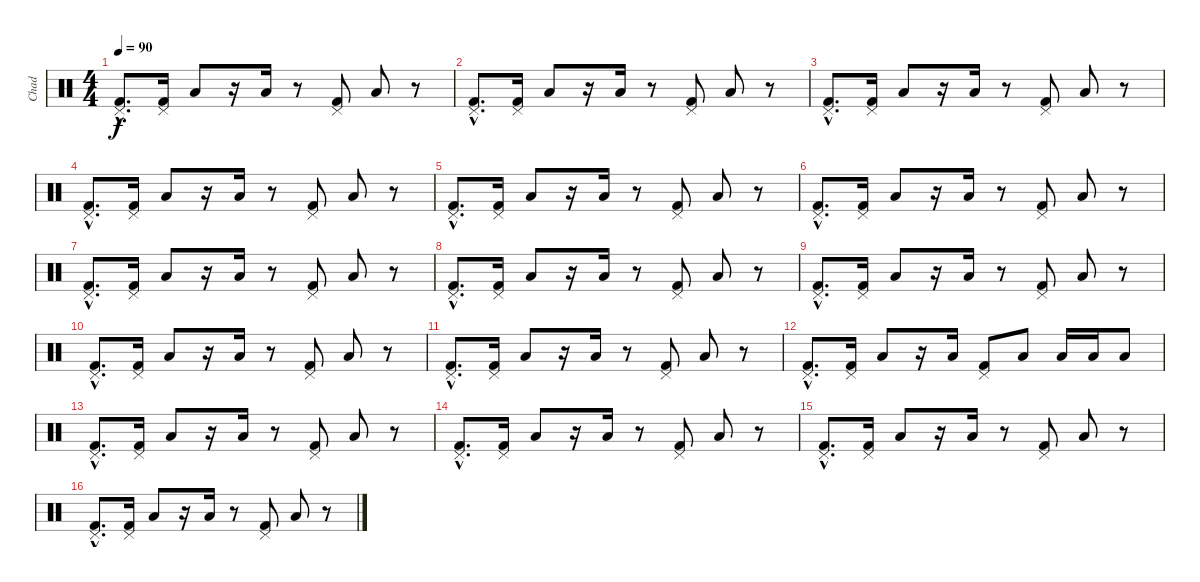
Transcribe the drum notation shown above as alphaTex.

\track ("Chad" "Chad") {instrument percussion}
\staff {score}
\articulation defaults
\ts (4 4)
\tempo 90
\clef neutral
\ks c
("Pedal Hi-Hat (hit)"{hac} "Kick (hit) 2"{hac}).8{d dy f} ("Pedal Hi-Hat (hit)" "Kick (hit) 2").16 "Low Tom (hit)".8 r.16 "Low Tom (hit)".16 r.8 ("Pedal Hi-Hat (hit)" "Kick (hit) 2").8 "Low Tom (hit)".8 r.8 |
("Pedal Hi-Hat (hit)"{hac} "Kick (hit) 2"{hac}).8{d} ("Pedal Hi-Hat (hit)" "Kick (hit) 2").16 "Low Tom (hit)".8 r.16 "Low Tom (hit)".16 r.8 ("Pedal Hi-Hat (hit)" "Kick (hit) 2").8 "Low Tom (hit)".8 r.8 |
("Pedal Hi-Hat (hit)"{hac} "Kick (hit) 2"{hac}).8{d} ("Pedal Hi-Hat (hit)" "Kick (hit) 2").16 "Low Tom (hit)".8 r.16 "Low Tom (hit)".16 r.8 ("Pedal Hi-Hat (hit)" "Kick (hit) 2").8 "Low Tom (hit)".8 r.8 |
("Pedal Hi-Hat (hit)"{hac} "Kick (hit) 2"{hac}).8{d} ("Pedal Hi-Hat (hit)" "Kick (hit) 2").16 "Low Tom (hit)".8 r.16 "Low Tom (hit)".16 r.8 ("Pedal Hi-Hat (hit)" "Kick (hit) 2").8 "Low Tom (hit)".8 r.8 |
("Pedal Hi-Hat (hit)"{hac} "Kick (hit) 2"{hac}).8{d} ("Pedal Hi-Hat (hit)" "Kick (hit) 2").16 "Low Tom (hit)".8 r.16 "Low Tom (hit)".16 r.8 ("Pedal Hi-Hat (hit)" "Kick (hit) 2").8 "Low Tom (hit)".8 r.8 |
("Pedal Hi-Hat (hit)"{hac} "Kick (hit) 2"{hac}).8{d} ("Pedal Hi-Hat (hit)" "Kick (hit) 2").16 "Low Tom (hit)".8 r.16 "Low Tom (hit)".16 r.8 ("Pedal Hi-Hat (hit)" "Kick (hit) 2").8 "Low Tom (hit)".8 r.8 |
("Pedal Hi-Hat (hit)"{hac} "Kick (hit) 2"{hac}).8{d} ("Pedal Hi-Hat (hit)" "Kick (hit) 2").16 "Low Tom (hit)".8 r.16 "Low Tom (hit)".16 r.8 ("Pedal Hi-Hat (hit)" "Kick (hit) 2").8 "Low Tom (hit)".8 r.8 |
("Pedal Hi-Hat (hit)"{hac} "Kick (hit) 2"{hac}).8{d} ("Pedal Hi-Hat (hit)" "Kick (hit) 2").16 "Low Tom (hit)".8 r.16 "Low Tom (hit)".16 r.8 ("Pedal Hi-Hat (hit)" "Kick (hit) 2").8 "Low Tom (hit)".8 r.8 |
("Pedal Hi-Hat (hit)"{hac} "Kick (hit) 2"{hac}).8{d} ("Pedal Hi-Hat (hit)" "Kick (hit) 2").16 "Low Tom (hit)".8 r.16 "Low Tom (hit)".16 r.8 ("Pedal Hi-Hat (hit)" "Kick (hit) 2").8 "Low Tom (hit)".8 r.8 |
("Pedal Hi-Hat (hit)"{hac} "Kick (hit) 2"{hac}).8{d} ("Pedal Hi-Hat (hit)" "Kick (hit) 2").16 "Low Tom (hit)".8 r.16 "Low Tom (hit)".16 r.8 ("Pedal Hi-Hat (hit)" "Kick (hit) 2").8 "Low Tom (hit)".8 r.8 |
("Pedal Hi-Hat (hit)"{hac} "Kick (hit) 2"{hac}).8{d} ("Pedal Hi-Hat (hit)" "Kick (hit) 2").16 "Low Tom (hit)".8 r.16 "Low Tom (hit)".16 r.8 ("Pedal Hi-Hat (hit)" "Kick (hit) 2").8 "Low Tom (hit)".8 r.8 |
("Pedal Hi-Hat (hit)"{hac} "Kick (hit) 2"{hac}).8{d} ("Pedal Hi-Hat (hit)" "Kick (hit) 2").16 "Low Tom (hit)".8 r.16 "Low Tom (hit)".16 ("Pedal Hi-Hat (hit)" "Kick (hit) 2").8 "Low Tom (hit)".8 "Low Tom (hit)".16 "Low Tom (hit)".16 "Low Tom (hit)".8 |
("Pedal Hi-Hat (hit)"{hac} "Kick (hit) 2"{hac}).8{d} ("Pedal Hi-Hat (hit)" "Kick (hit) 2").16 "Low Tom (hit)".8 r.16 "Low Tom (hit)".16 r.8 ("Pedal Hi-Hat (hit)" "Kick (hit) 2").8 "Low Tom (hit)".8 r.8 |
("Pedal Hi-Hat (hit)"{hac} "Kick (hit) 2"{hac}).8{d} ("Pedal Hi-Hat (hit)" "Kick (hit) 2").16 "Low Tom (hit)".8 r.16 "Low Tom (hit)".16 r.8 ("Pedal Hi-Hat (hit)" "Kick (hit) 2").8 "Low Tom (hit)".8 r.8 |
("Pedal Hi-Hat (hit)"{hac} "Kick (hit) 2"{hac}).8{d} ("Pedal Hi-Hat (hit)" "Kick (hit) 2").16 "Low Tom (hit)".8 r.16 "Low Tom (hit)".16 r.8 ("Pedal Hi-Hat (hit)" "Kick (hit) 2").8 "Low Tom (hit)".8 r.8 |
("Pedal Hi-Hat (hit)"{hac} "Kick (hit) 2"{hac}).8{d} ("Pedal Hi-Hat (hit)" "Kick (hit) 2").16 "Low Tom (hit)".8 r.16 "Low Tom (hit)".16 r.8 ("Pedal Hi-Hat (hit)" "Kick (hit) 2").8 "Low Tom (hit)".8 r.8
